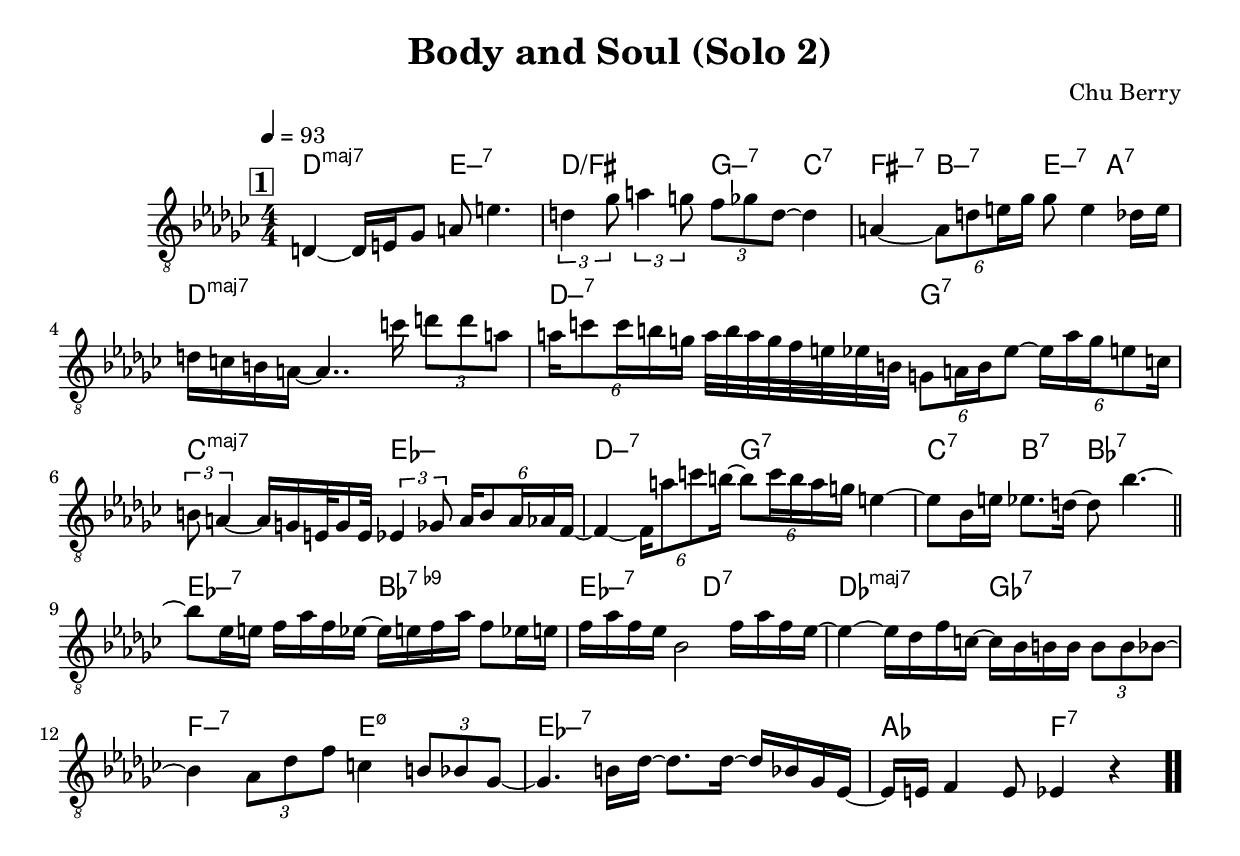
\version "2.13.2"

#(ly:set-option 'point-and-click #f)

\header {
  title = "Body and Soul (Solo 2)"
  composer = "Chu Berry"
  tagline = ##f
}
global =
{
    \override Staff.TimeSignature #'style = #'()
    \time 4/4
    \clef "treble_8"
    \key es \minor
    \override Rest #'direction = #'0
    \override MultiMeasureRest #'staff-position = #0
}
\score
{
<<
    \transpose c' c'

    \new ChordNames { \chords {
      \set majorSevenSymbol = \markup { "maj7" }
      \set minorChordModifier = \markup { \char ##x2013 }
      
      | d2:maj e2:min7 | d2:/fis g4:min7 c4:7 | fis4:min7 b4:min7 e4:min7 a4:7 | d1:maj | d2:min7 g2:7 | c2:maj es2:min | d2:min7 g2:7 | c4:7 b4:7 bes2:7 
      | es2:min7 bes2:9- | es2:min7 d2:7 | des2:maj ges2:7 | f2:min7 e2:min5-7 | es1:min7 | aes2 f2:7|
      }
      }

    \new Staff
    <<
    \transpose c' c'

    {
      \global
  		%\override Score.MetronomeMark #'transparent = ##t
  		%\override Score.MetronomeMark #'stencil = ##f
  		
  		\override HorizontalBracket #'direction = #UP
  		\override HorizontalBracket #'bracket-flare = #'(0 . 0)
  		
  		\override TextSpanner #'dash-fraction = #1.0
  		\override TextSpanner #'bound-details #'left #'text = \markup{ \concat{\draw-line #'(0 . -1.0) \draw-line #'(1.0 . 0) }}
  		\override TextSpanner #'bound-details #'right #'text = \markup{ \concat{ \draw-line #'(1.0 . 0) \draw-line #'(0 . -1.0) }}
          \set Score.markFormatter = #format-mark-box-numbers


      \tempo 4 = 93
      \set Score.currentBarNumber = #1
     
      \bar "||" \mark \default d4~ d16 e16 ges8 a8 e'4. 
      | \tuplet 3/2 {d'4 ges'8} \tuplet 3/2 {a'4 g'8} \tuplet 3/2 {f'8 ges'8 d'8~} d'4 
      | a4~ \tuplet 6/4 {a8 d'8 e'16 ges'16} ges'8 e'4 des'16 e'16 
      | d'16 c'16 b16 a16~ a4.. c''16 \tuplet 3/2 {d''8 d''8 a'8} 
      | \tuplet 6/4 {a'16 c''8 c''16 b'16 g'16} a'32 b'32 a'32 g'32 f'32 e'32 es'32 b32 \tuplet 6/4 {g8 a16 b16 es'8~} \tuplet 6/4 {es'16 a'16 g'16 e'8 c'16} 
      | \tuplet 3/2 {b8 a4~} a16 g16 e32 g16 e32 \tuplet 3/2 {es4 ges8} \tuplet 6/4 {a16 b8 a16 aes16 f16~} 
      | f4~ \tuplet 6/4 {f16 a'8 c''8 b'16~} \tuplet 6/4 {b'8 c''16 b'16 a'16 g'16} e'4~ 
      | e'8 bes16 e'16 es'8. d'16~ d'8 bes'4.~ 
      \bar "||" bes'8 es'16 e'16 f'16 aes'16 f'16 es'16~ es'16 e'16 f'16 aes'16 f'8 es'16 e'16 
      | f'16 aes'16 f'16 es'16 bes2 f'16 aes'16 f'16 es'16~ 
      | es'4~ es'16 des'16 f'16 c'16~ c'16 bes16 b16 b16 \tuplet 3/2 {b8 b8 bes8~} 
      | bes4 \tuplet 3/2 {aes8 des'8 f'8} c'4 \tuplet 3/2 {b8 bes8 ges8~} 
      | ges4. b16 des'16~ des'8. des'16~ des'16 bes16 ges16 es16~ 
      | es16 e16 f4 e8 es4 r4\bar  ".."
    }
    >>
>>    
}
